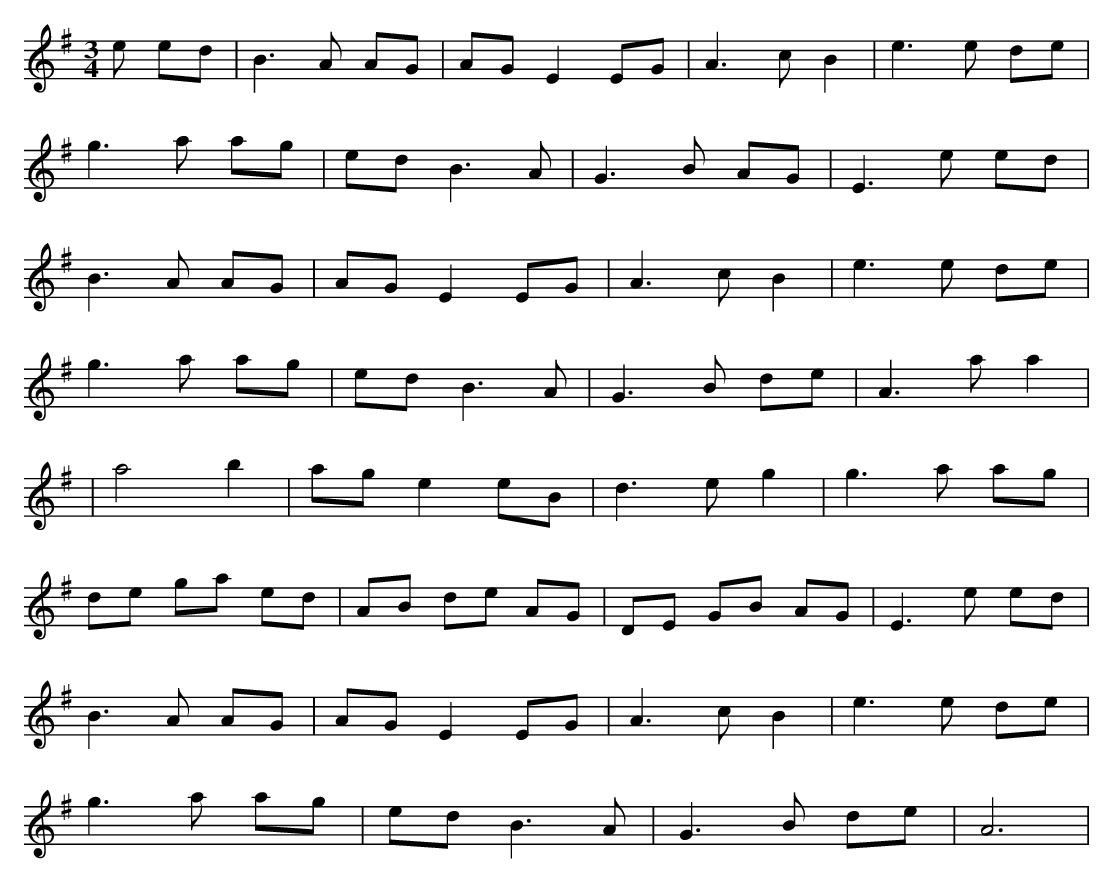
X:1
M:3/4
K:Emin
e ed|B3A AG|AG E2EG|A3c B2|e3e de|
g3a ag|ed B3A|G3B AG|E3 e ed|
B3A AG|AG E2EG|A3c B2|e3e de|
g3a ag|ed B3A|G3B de|A3aa2|
|a4 b2|ag e2 eB|d3e g2|g3 a ag|
de ga ed|AB de AG|DE GB AG|E3e ed|
B3A AG|AG E2EG|A3c B2|e3e de|
g3a ag|ed B3A|G3B de|A6|
